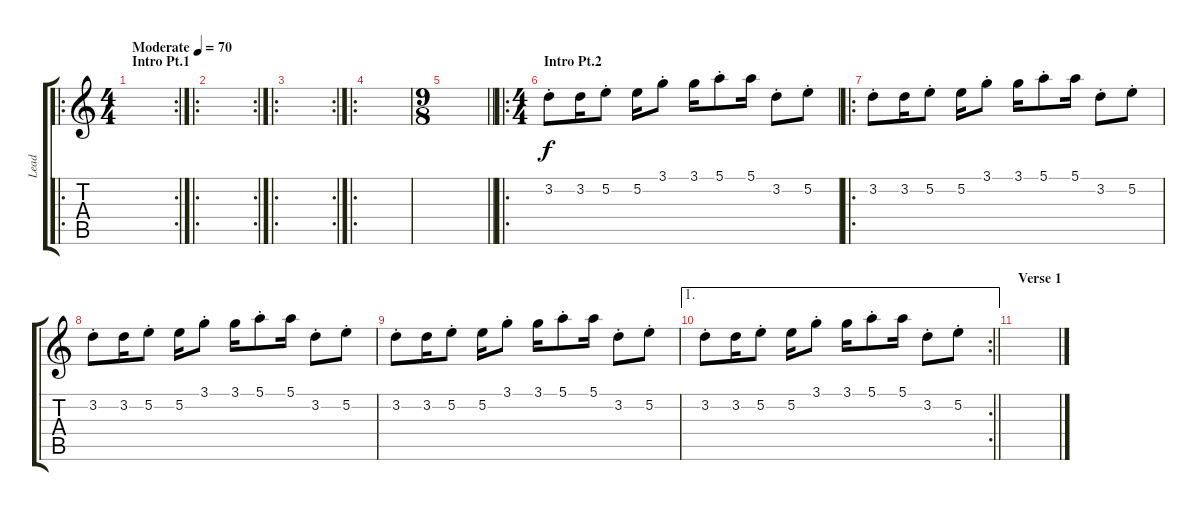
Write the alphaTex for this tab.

\track ("Lead" "Lead") {instrument electricguitarclean}
\staff {score tabs}
\tuning (E4 B3 G3 D3 A2 E2) {hide}
\ro
\rc 2
\ts (4 4)
\section ("" "Intro Pt.1")
\tempo (70 "Moderate")
\clef g2
\ks c
|
\ro
\rc 2
|
\ro
\rc 2
|
\ro
|
\ts (9 8)
\barLineRight lightlight
|
\ro
\ts (4 4)
\section ("" "Intro Pt.2")
3.2{st}.8 3.2.16 5.2{st}.8 5.2.16 3.1{st}.8 3.1.16 5.1{st}.8 5.1.16 3.2{st}.8 5.2{st}.8 |
\ro
3.2{st}.8 3.2.16 5.2{st}.8 5.2.16 3.1{st}.8 3.1.16 5.1{st}.8 5.1.16 3.2{st}.8 5.2{st}.8 |
3.2{st}.8 3.2.16 5.2{st}.8 5.2.16 3.1{st}.8 3.1.16 5.1{st}.8 5.1.16 3.2{st}.8 5.2{st}.8 |
3.2{st}.8 3.2.16 5.2{st}.8 5.2.16 3.1{st}.8 3.1.16 5.1{st}.8 5.1.16 3.2{st}.8 5.2{st}.8 |
\ae 1
\rc 2
\barLineRight lightlight
3.2{st}.8 3.2.16 5.2{st}.8 5.2.16 3.1{st}.8 3.1.16 5.1{st}.8 5.1.16 3.2{st}.8 5.2{st}.8 |
\section ("" "Verse 1")
